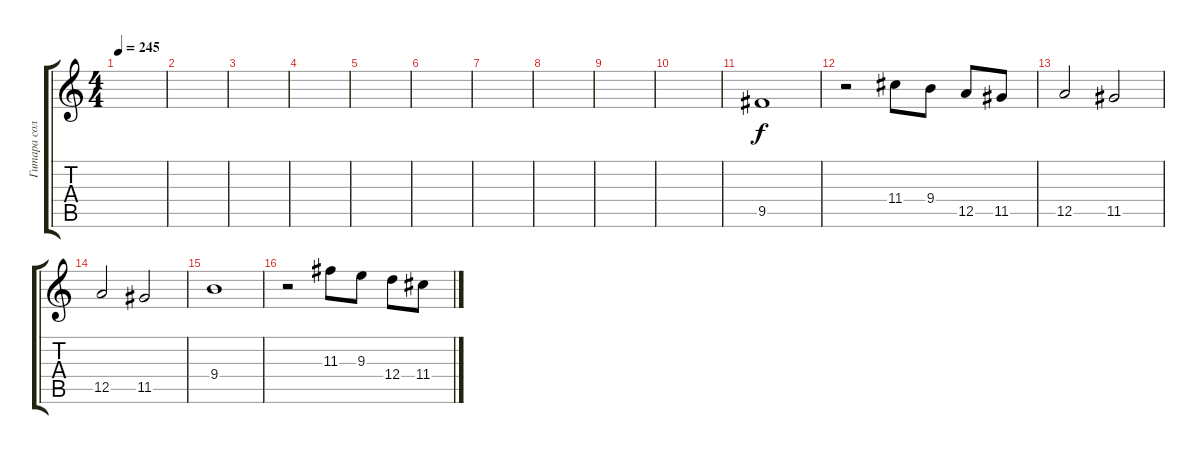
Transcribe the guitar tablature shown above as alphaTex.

\track ("Гитара соло" "Гитара сол") {instrument distortionguitar}
\staff {score tabs}
\tuning (E4 B3 G3 D3 A2 E2) {hide}
\ts (4 4)
\tempo 245
\clef g2
\ks c
|
|
|
|
|
|
|
|
|
|
9.5.1 |
r.2 11.4.8 9.4.8 12.5.8 11.5.8 |
12.5.2 11.5.2 |
12.5.2 11.5.2 |
9.4.1 |
r.2 11.3.8 9.3.8 12.4.8 11.4.8
